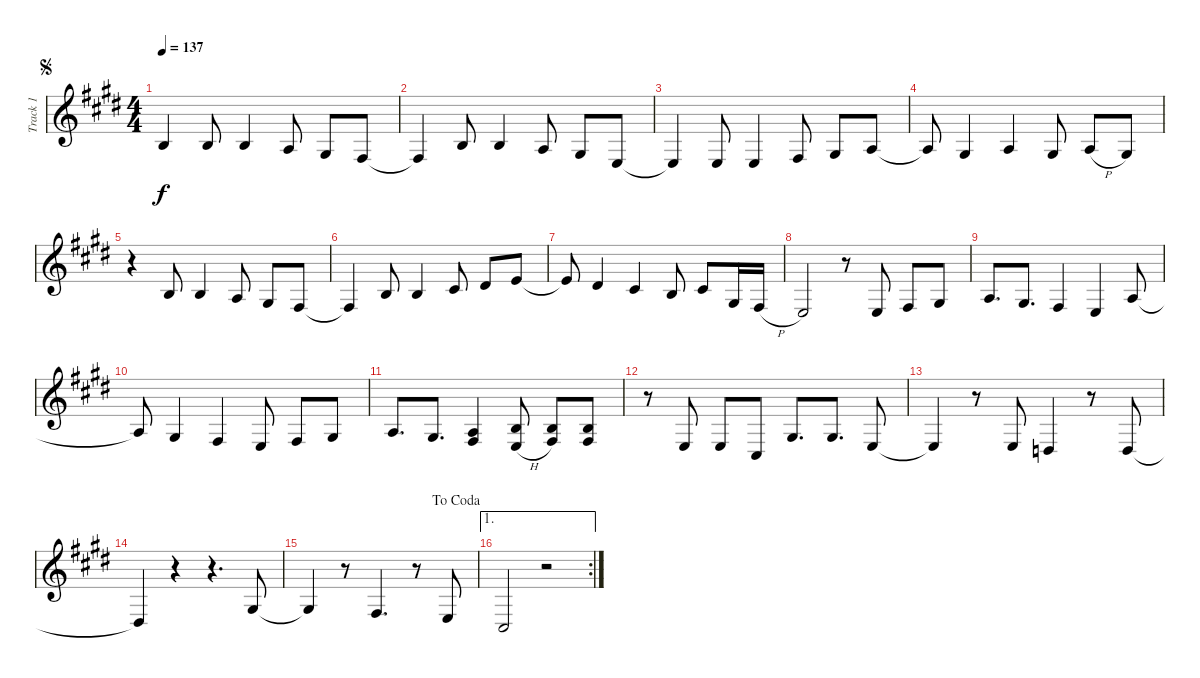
\track ("Track 1" "Track 1") {instrument clarinet}
\staff {score}
\tuning (E4 B3 G3 D3 A2 E2) {hide}
\ts (4 4)
\jump segno
\tempo 137
\clef g2
\ks e
0.2.4{dy f} 0.2.8 0.2.4 2.3.8 1.3.8 4.4.8 |
4.4{t}.4 0.2.8 0.2.4 2.3.8 6.4.8 2.4.8 |
2.4{t}.4 2.4.8 2.4.4 4.4.8 1.3.8 2.3.8 |
2.3{t}.8 1.3.4 2.3.4 1.3.8 2.3{h}.8 1.3.8 |
r.4 0.2.8 0.2.4 2.3.8 1.3.8 4.4.8 |
4.4{t}.4 0.2.8 0.2.4 2.2.8 4.2.8 0.1.8 |
0.1{t}.8 4.2.4 2.2.4 0.2.8 2.2.8 1.3.16 4.4{h}.16 |
2.4.2 r.8 2.4.8 4.4.8 1.3.8 |
2.3.8{d} 1.3.8{d} 4.4.4 2.4.4 2.3.8 |
2.3{t}.8 1.3.4 4.4.4 2.4.8 4.4.8 1.3.8 |
2.3.8{d} 1.3.8{d} (2.3 4.4).4 (0.2{h} 2.4{h}).8 (0.2 4.4).8 (0.2 4.4).8 |
r.8 2.4.8 2.4.8 4.5.8 1.3.8{d} 1.3.8{d} 2.4.8 |
2.4{t}.4 r.8 2.4.8 0.4.4 r.8 0.4.8 |
0.4{t}.4 r.4 r.4{d} 1.3.8 |
\jump dacoda
1.3{t}.4 r.8 4.4.4{d} r.8 2.4.8 |
\ae 1
\rc 2
4.5.2 r.2
